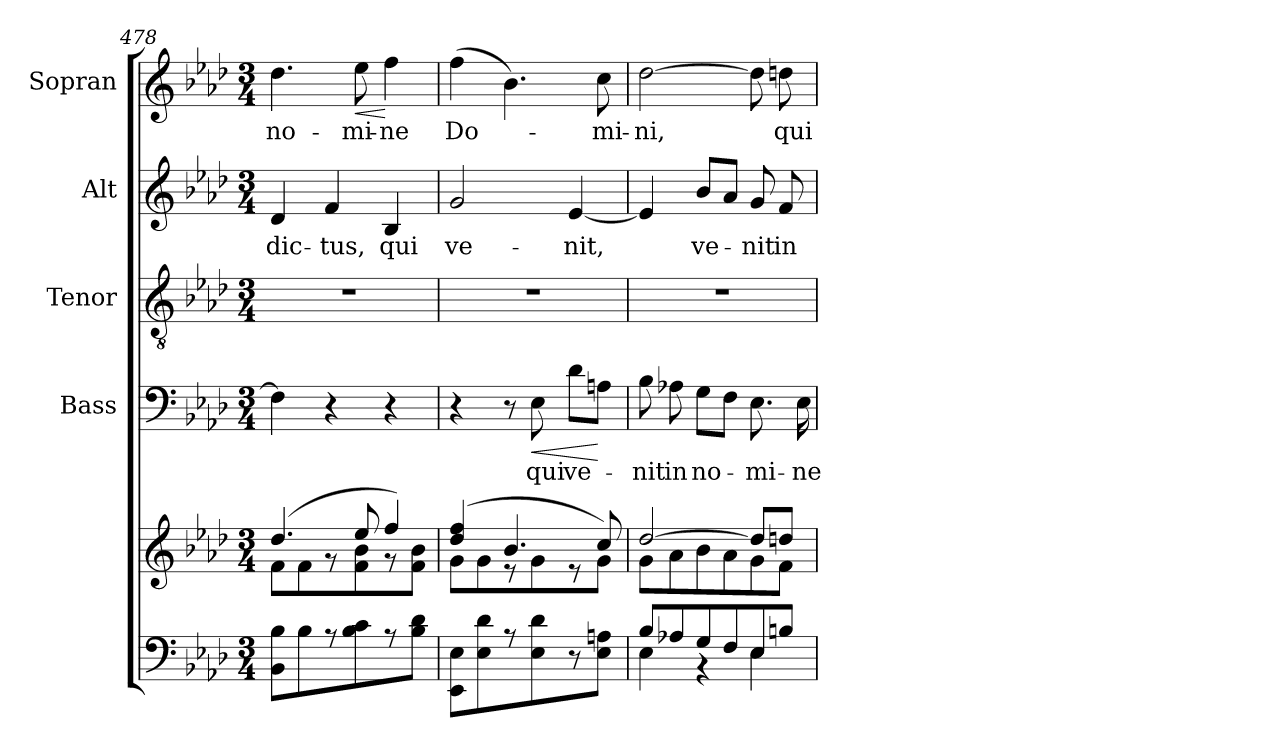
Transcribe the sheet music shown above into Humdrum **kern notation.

**kern	**kern	**kern	**text	**dynam	**kern	**kern	**text	**kern	**text	**dynam
*part5	*part5	*part4	*part4	*part4	*part3	*part2	*part2	*part1	*part1	*part1
*staff6	*staff5	*staff4	*staff4	*staff4	*staff3	*staff2	*staff2	*staff1	*staff1	*staff1
*	*	*I"Bass	*	*	*I"Tenor	*I"Alt	*	*I"Sopran	*	*
*	*	*I'B.	*	*	*I'T.	*I'A.	*	*I'S.	*	*
*clefF4	*clefG2	*clefF4	*	*	*clefGv2	*clefG2	*	*clefG2	*	*
*k[b-e-a-d-]	*k[b-e-a-d-]	*k[b-e-a-d-]	*	*	*k[b-e-a-d-]	*k[b-e-a-d-]	*	*k[b-e-a-d-]	*	*
*A-:	*A-:	*A-:	*	*	*A-:	*A-:	*	*A-:	*	*
*M3/4	*M3/4	*M3/4	*	*	*M3/4	*M3/4	*	*M3/4	*	*
=478	=478	=478	=478	=478	=478	=478	=478	=478	=478	=478
*	*^	*	*	*	*	*	*	*	*	*
!	!	!	!	!	!	!	!	!LO:LY:b	!	!LO:LY:b	!
8BB-\ 8B-\L	(4.dd-/	8f\L	4F\]	.	.	2.r	4d-/	-dic-	4.dd-\	no-	.
8B-\	.	8f\	.	.	.	.	.	.	.	.	.
!	!	!	!	!	!	!	!	!LO:LY:b	!	!	!
8r	.	8rg	4r	.	.	.	4f/	-tus,	.	.	.
!	!	!	!	!	!	!	!	!	!	!LO:LY:b	!LO:HP:b
8B-\ 8c\	8ee-/	8f\ 8b-\	.	.	.	.	.	.	8ee-\	-mi-	<
!	!	!	!	!	!	!	!	!LO:LY:b	!	!LO:LY:b	!
8r	4ff/)	8rg	4r	.	.	.	4B-/	qui	4ff\	-ne	[
8B-\ 8d-\J	.	8f\ 8b-\J	.	.	.	.	.	.	.	.	.
=479	=479	=479	=479	=479	=479	=479	=479	=479	=479	=479	=479
!	!	!	!	!	!	!	!	!LO:LY:b	!	!LO:LY:b	!
8EE-\ 8E-\L	(4dd-/ 4ff/	8g\L	4r	.	.	2.r	2g/	ve-	(>4ff\	Do-	.
8E-\ 8d-\	.	8g\	.	.	.	.	.	.	.	.	.
8r	4.b-/	8re	8r	.	.	.	.	.	4.b-\)	.	.
!	!	!	!	!LO:LY:b	!LO:HP:b	!	!	!	!	!	!
8E-\ 8d-\	.	8g\	8E-\	qui	<	.	.	.	.	.	.
!	!	!	!	!LO:LY:b	!	!	!	!LO:LY:b	!	!	!
8r	.	8re	8d-\L	ve-	.	.	[4e-/	-nit,	.	.	.
!	!	!	!	!	!	!	!	!	!	!LO:LY:b	!
8E-\ 8An\J	8cc/)	8g\J	8An\J	.	[	.	.	.	8cc\	-mi-	.
=480	=480	=480	=480	=480	=480	=480	=480	=480	=480	=480	=480
*^	*	*	*	*	*	*	*	*	*	*	*
!	!	!	!	!	!LO:LY:b	!	!	!	!	!	!LO:LY:b	!
8B-/L	4E-\	[>2dd-/	8g\L	8B-\	-nit	.	2.r	4e-/]	.	[2dd-\	-ni,	.
!	!	!	!	!	!LO:LY:b	!	!	!	!	!	!	!
8A-X/	.	.	8a-\	8A-X\	in	.	.	.	.	.	.	.
!	!	!	!	!	!LO:LY:b	!	!	!	!LO:LY:b	!	!	!
8G/	4rBB	.	8b-\	8G\L	no-	.	.	8b-/L	ve-	.	.	.
8F/	.	.	8a-\	8F\J	.	.	.	8a-/J	.	.	.	.
!	!	!	!	!	!LO:LY:b	!	!	!	!LO:LY:b	!	!	!
8E-/	4E-\	8dd-/L]	8g\	8.E-\	-mi-	.	.	8g/	-nit	8dd-\]	.	.
!	!	!	!	!	!	!	!	!	!LO:LY:b	!	!LO:LY:b	!
8Bn/J	.	8ddn/J	8f\J	.	.	.	.	8f/	in	8ddn\	qui	.
!	!	!	!	!	!LO:LY:b	!	!	!	!	!	!	!
.	.	.	.	16E-\	-ne	.	.	.	.	.	.	.
*v	*v	*	*	*	*	*	*	*	*	*	*	*
*	*v	*v	*	*	*	*	*	*	*	*	*
=	=	=	=	=	=	=	=	=	=	=
*-	*-	*-	*-	*-	*-	*-	*-	*-	*-	*-
